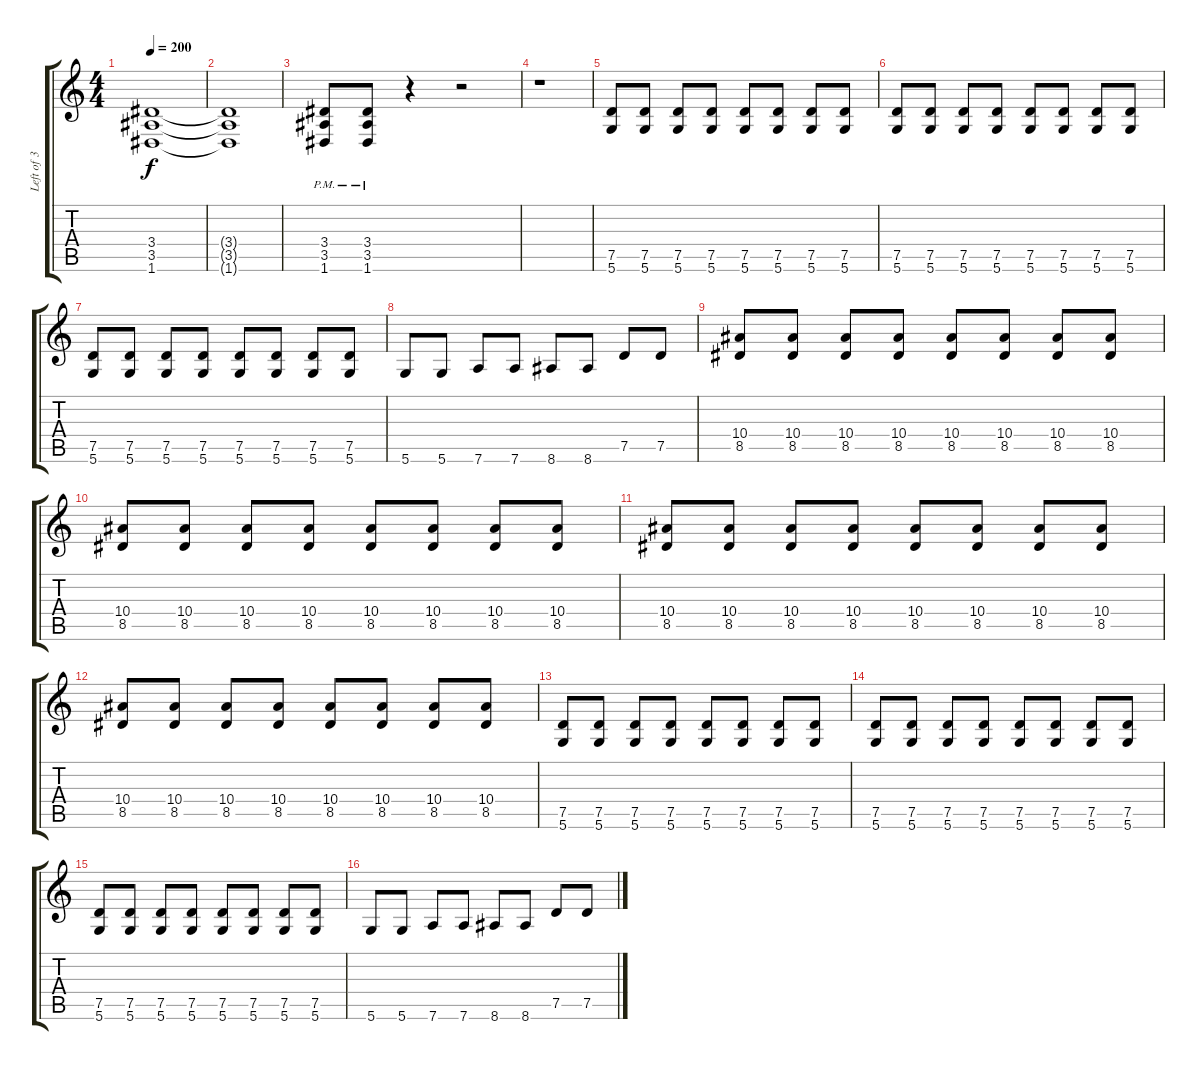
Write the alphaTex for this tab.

\track ("Left of 3" "Left of 3") {instrument overdrivenguitar}
\staff {score tabs}
\tuning (D4 A3 F3 C3 G2 D2) {hide}
\ts (4 4)
\tempo 200
\clef g2
\ks c
(3.4 3.5 1.6).1{dy f} |
(3.4{t} 3.5{t} 1.6{t}).1 |
(3.4{pm} 3.5{pm} 1.6{pm}).8 (3.4{pm} 3.5{pm} 1.6{pm}).8 r.4 r.2 |
r.1 |
(7.5 5.6).8 (7.5 5.6).8 (7.5 5.6).8 (7.5 5.6).8 (7.5 5.6).8 (7.5 5.6).8 (7.5 5.6).8 (7.5 5.6).8 |
(7.5 5.6).8 (7.5 5.6).8 (7.5 5.6).8 (7.5 5.6).8 (7.5 5.6).8 (7.5 5.6).8 (7.5 5.6).8 (7.5 5.6).8 |
(7.5 5.6).8 (7.5 5.6).8 (7.5 5.6).8 (7.5 5.6).8 (7.5 5.6).8 (7.5 5.6).8 (7.5 5.6).8 (7.5 5.6).8 |
5.6.8 5.6.8 7.6.8 7.6.8 8.6.8 8.6.8 7.5.8 7.5.8 |
(10.4 8.5).8 (10.4 8.5).8 (10.4 8.5).8 (10.4 8.5).8 (10.4 8.5).8 (10.4 8.5).8 (10.4 8.5).8 (10.4 8.5).8 |
(10.4 8.5).8 (10.4 8.5).8 (10.4 8.5).8 (10.4 8.5).8 (10.4 8.5).8 (10.4 8.5).8 (10.4 8.5).8 (10.4 8.5).8 |
(10.4 8.5).8 (10.4 8.5).8 (10.4 8.5).8 (10.4 8.5).8 (10.4 8.5).8 (10.4 8.5).8 (10.4 8.5).8 (10.4 8.5).8 |
(10.4 8.5).8 (10.4 8.5).8 (10.4 8.5).8 (10.4 8.5).8 (10.4 8.5).8 (10.4 8.5).8 (10.4 8.5).8 (10.4 8.5).8 |
(7.5 5.6).8 (7.5 5.6).8 (7.5 5.6).8 (7.5 5.6).8 (7.5 5.6).8 (7.5 5.6).8 (7.5 5.6).8 (7.5 5.6).8 |
(7.5 5.6).8 (7.5 5.6).8 (7.5 5.6).8 (7.5 5.6).8 (7.5 5.6).8 (7.5 5.6).8 (7.5 5.6).8 (7.5 5.6).8 |
(7.5 5.6).8 (7.5 5.6).8 (7.5 5.6).8 (7.5 5.6).8 (7.5 5.6).8 (7.5 5.6).8 (7.5 5.6).8 (7.5 5.6).8 |
5.6.8 5.6.8 7.6.8 7.6.8 8.6.8 8.6.8 7.5.8 7.5.8
